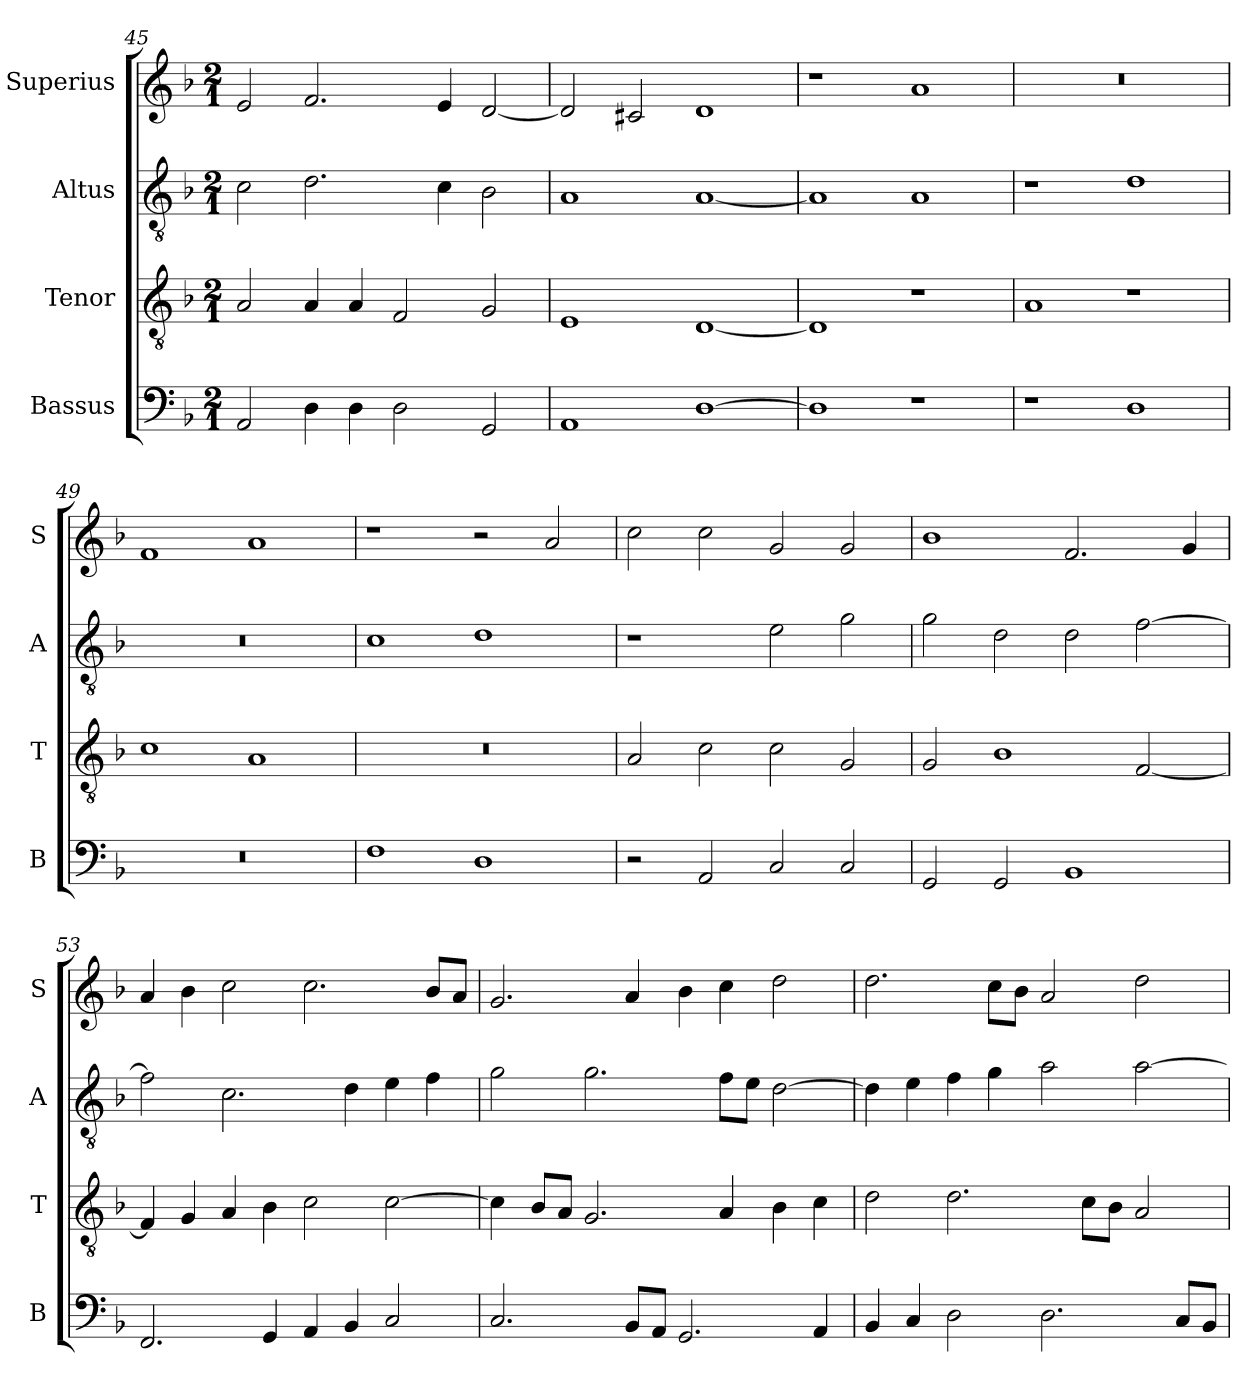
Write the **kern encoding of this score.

**kern	**kern	**kern	**kern
*part4	*part3	*part2	*part1
*staff4	*staff3	*staff2	*staff1
*I"Bassus	*I"Tenor	*I"Altus	*I"Superius
*I'B	*I'T	*I'A	*I'S
*clefF4	*clefGv2	*clefGv2	*clefG2
*k[b-]	*k[b-]	*k[b-]	*k[b-]
*F:	*F:	*F:	*F:
*M2/1	*M2/1	*M2/1	*M2/1
=45	=45	=45	=45
2AA	2A	2c	2e
4D	4A	2.d	2.f
4D	4A	.	.
2D	2F	.	.
.	.	4c	4e
2GG	2G	2B-	[2d
=46	=46	=46	=46
1AA	1E	1A	2d]
.	.	.	2c#X
[1D	[1D	[1A	1d
=47	=47	=47	=47
1D]	1D]	1A]	1r
1r	1r	1A	1a
=48	=48	=48	=48
1r	1A	1r	0r
1D	1r	1d	.
=49	=49	=49	=49
0r	1c	0r	1f
.	1A	.	1a
=50	=50	=50	=50
1F	0r	1c	1r
1D	.	1d	2r
.	.	.	2a
=51	=51	=51	=51
2r	2A	1r	2cc
2AA	2c	.	2cc
2C	2c	2e	2g
2C	2G	2g	2g
=52	=52	=52	=52
2GG	2G	2g	1b-
2GG	1B-	2d	.
1BB-	.	2d	2.f
.	[2F	[2f	.
.	.	.	4g
=53	=53	=53	=53
2.FF	4F]	2f]	4a
.	4G	.	4b-
.	4A	2.c	2cc
4GG	4B-	.	.
4AA	2c	.	2.cc
4BB-	.	4d	.
2C	[2c	4e	.
.	.	4f	8b-L
.	.	.	8aJ
=54	=54	=54	=54
2.C	4c]	2g	2.g
.	8B-L	.	.
.	8AJ	.	.
.	2.G	2.g	.
8BB-L	.	.	4a
8AAJ	.	.	.
2.GG	.	.	4b-
.	4A	8fL	4cc
.	.	8eJ	.
.	4B-	[2d	2dd
4AA	4c	.	.
=55	=55	=55	=55
4BB-	2d	4d]	2.dd
4C	.	4e	.
2D	2.d	4f	.
.	.	4g	8ccL
.	.	.	8b-J
2.D	.	2a	2a
.	8cL	.	.
.	8B-J	.	.
.	2A	[2a	2dd
8CL	.	.	.
8BB-J	.	.	.
=	=	=	=
*-	*-	*-	*-
